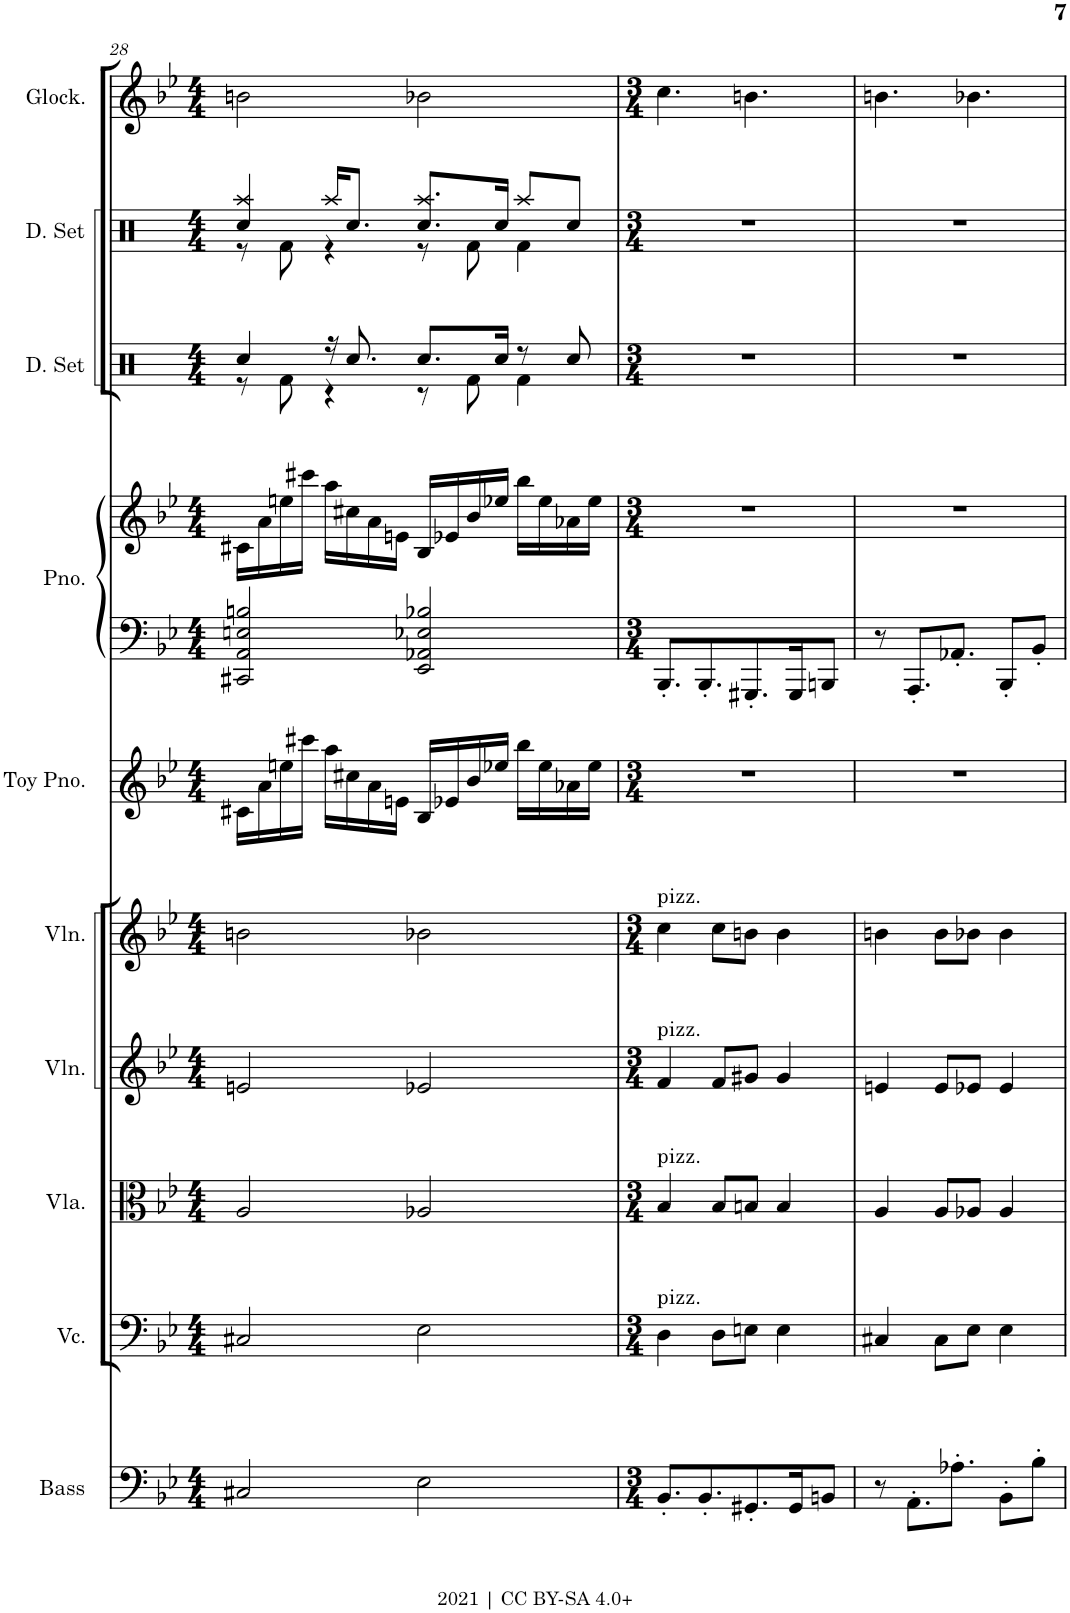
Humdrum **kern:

**kern	**kern	**kern	**kern	**kern	**kern	**kern	**kern	**kern
*part8	*part7	*part6	*part5	*part4	*part3	*part2	*part2	*part1
*staff9	*staff8	*staff7	*staff6	*staff5	*staff4	*staff3	*staff2	*staff1
*I"Acoustic Bass	*I"Violoncello	*I"Viola	*I"Violin	*I"Violin	*I"Toy Piano	*I"Piano	*	*I"Glockenspiel
*I'Bass	*I'Vc.	*I'Vla.	*I'Vln.	*I'Vln.	*I'Toy Pno.	*I'Pno.	*	*I'Glock.
!!LO:PB:g=z
*clefF4	*clefF4	*clefC3	*clefG2	*clefG2	*clefG2	*clefF4	*clefG2	*clefG2
*Trd7c12	*	*	*	*	*	*	*	*Trd-14c-24
*k[b-e-]	*k[b-e-]	*k[b-e-]	*k[b-e-]	*k[b-e-]	*k[b-e-]	*k[b-e-]	*k[b-e-]	*k[b-e-]
*M4/4	*M4/4	*M4/4	*M4/4	*M4/4	*M4/4	*M4/4	*M4/4	*M4/4
=28	=28	=28	=28	=28	=28	=28	=28	=28
2C#X/	2C#X/	2A/	2en/	2bn\	16c#X\LL	2CC#X/ 2AA/ 2En/ 2Bn/	16c#X\LL	2bn\
.	.	.	.	.	16a\	.	16a\	.
.	.	.	.	.	16een\	.	16een\	.
.	.	.	.	.	16ccc#X\JJ	.	16ccc#X\JJ	.
.	.	.	.	.	16aa\LL	.	16aa\LL	.
.	.	.	.	.	16cc#X\	.	16cc#X\	.
.	.	.	.	.	16a\	.	16a\	.
.	.	.	.	.	16en\JJ	.	16en\JJ	.
2E-\	2E-\	2A-X/	2e-X/	2b-X\	16B-/LL	2EE-/ 2AA-X/ 2E-X/ 2B-X/	16B-/LL	2b-X\
.	.	.	.	.	16e-X/	.	16e-X/	.
.	.	.	.	.	16b-/	.	16b-/	.
.	.	.	.	.	16ee-X/JJ	.	16ee-X/JJ	.
.	.	.	.	.	16bb-\LL	.	16bb-\LL	.
.	.	.	.	.	16ee-\	.	16ee-\	.
.	.	.	.	.	16a-X\	.	16a-X\	.
.	.	.	.	.	16ee-\JJ	.	16ee-\JJ	.
=29	=29	=29	=29	=29	=29	=29	=29	=29
*M3/4	*M3/4	*M3/4	*M3/4	*M3/4	*M3/4	*M3/4	*M3/4	*M3/4
!	!	!	!	!LO:TX:a:t=pizz.	!	!	!	!
!	!	!	!LO:TX:a:t=pizz.	!	!	!	!	!
!	!	!LO:TX:a:t=pizz.	!	!	!	!	!	!
!	!LO:TX:a:t=pizz.	!	!	!	!	!	!	!
8.BB-'/L	4D\	4B-/	4f/	4cc\	2.r	8.BBB-'/L	2.r	4.cc\
8.BB-'/	.	.	.	.	.	8.BBB-'/	.	.
.	8D\L	8B-/L	8f/L	8cc\L	.	.	.	.
8.GG#X'/	8En\J	8Bn/J	8g#X/J	8bn\J	.	8.GGG#X'/	.	4.bn\
.	4E\	4B/	4g#/	4b\	.	.	.	.
16GG#/K	.	.	.	.	.	16GGG#/K	.	.
8BBn/J	.	.	.	.	.	8BBBn/J	.	.
=30	=30	=30	=30	=30	=30	=30	=30	=30
8r	4C#X/	4A/	4en/	4bn\	2.r	8r	2.r	4.bn\
8.AA'\L	.	.	.	.	.	8.AAA'/L	.	.
.	8C#\L	8A/L	8e/L	8b\L	.	.	.	.
8.A-X'\J	.	.	.	.	.	8.AA-X'/J	.	.
.	8E-\J	8A-X/J	8e-X/J	8b-X\J	.	.	.	4.b-X\
8BB-'\L	4E-\	4A-/	4e-/	4b-\	.	8BBB-'/L	.	.
8B-'\J	.	.	.	.	.	8BB-'/J	.	.
=	=	=	=	=	=	=	=	=
*-	*-	*-	*-	*-	*-	*-	*-	*-
